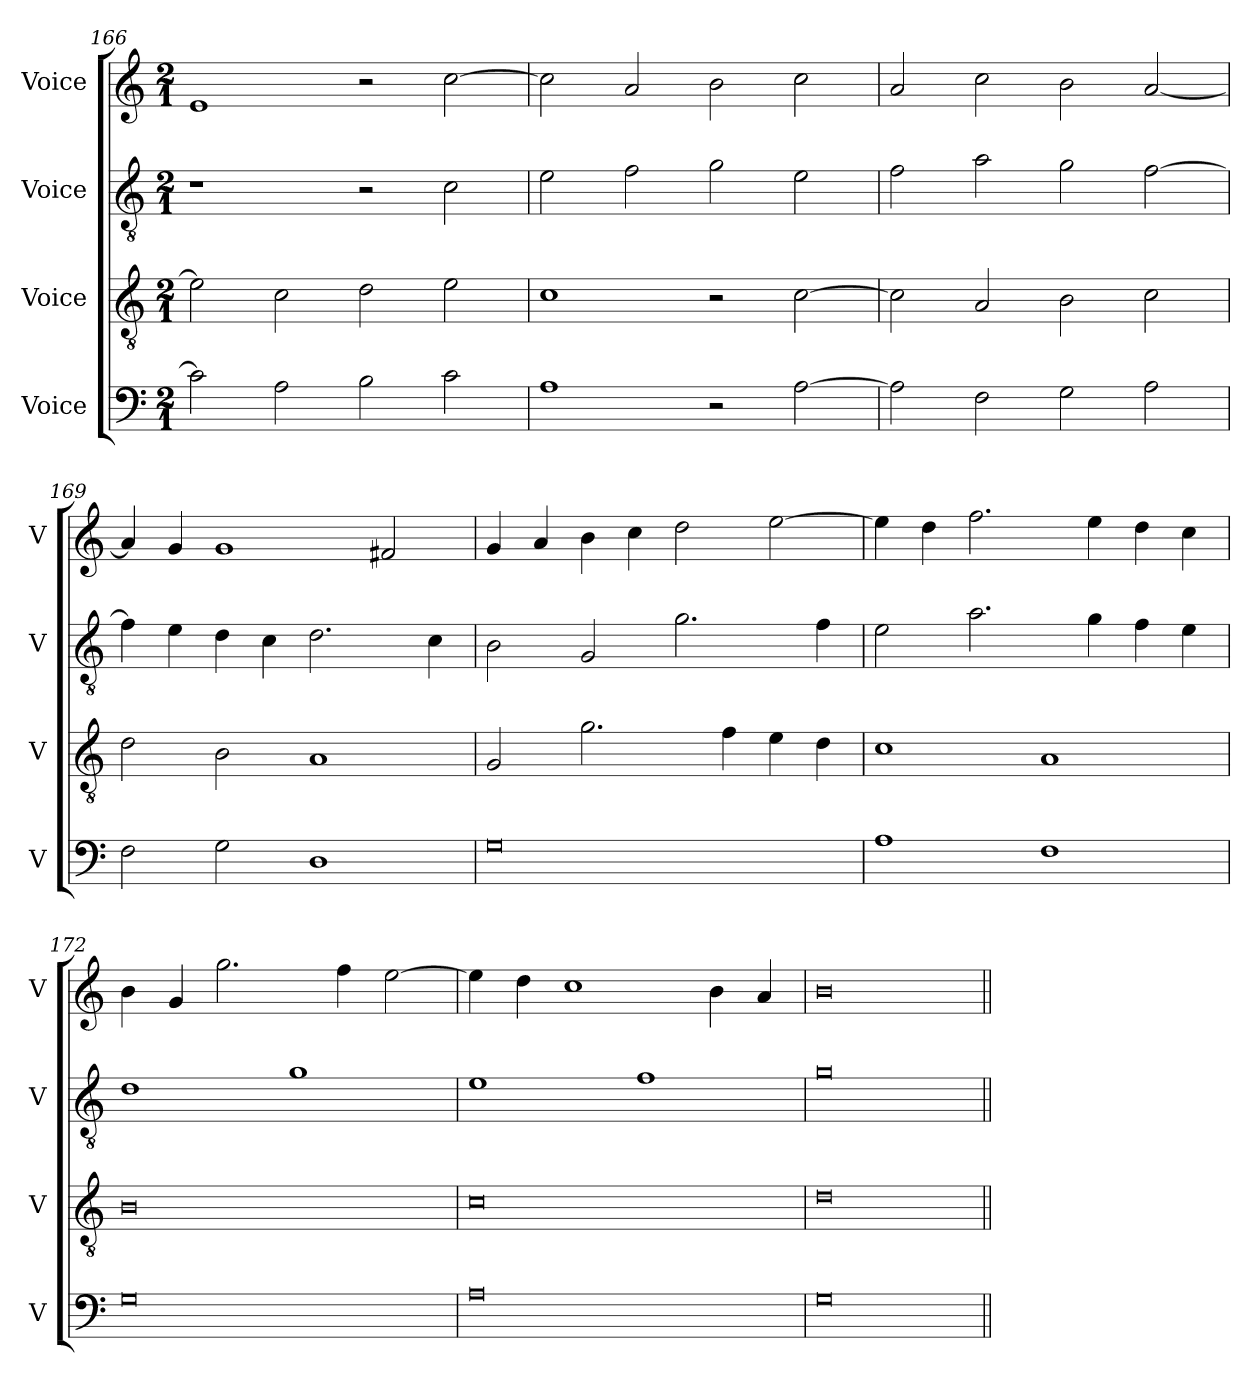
**kern	**kern	**kern	**kern
*part4	*part3	*part2	*part1
*staff4	*staff3	*staff2	*staff1
*I"Voice	*I"Voice	*I"Voice	*I"Voice
*I'V	*I'V	*I'V	*I'V
*clefF4	*clefGv2	*clefGv2	*clefG2
*k[]	*k[]	*k[]	*k[]
*M2/1	*M2/1	*M2/1	*M2/1
=166	=166	=166	=166
2c\]	2e\]	1r	1e
2A\	2c\	.	.
2B\	2d\	2r	2r
2c\	2e\	2c\	[2cc\
=167	=167	=167	=167
1A	1c	2e\	2cc\]
.	.	2f\	2a/
2r	2r	2g\	2b\
[2A\	[2c\	2e\	2cc\
=168	=168	=168	=168
2A\]	2c\]	2f\	2a/
2F\	2A/	2a\	2cc\
2G\	2B\	2g\	2b\
2A\	2c\	[2f\	[2a/
!!LO:LB:g=z
=169	=169	=169	=169
2F\	2d\	4f\]	4a/]
.	.	4e\	4g/
2G\	2B\	4d\	1g
.	.	4c\	.
1D	1A	2.d\	.
.	.	.	2f#X/
.	.	4c\	.
=170	=170	=170	=170
0G	2G/	2B\	4g/
.	.	.	4a/
.	2.g\	2G/	4b\
.	.	.	4cc\
.	.	2.g\	2dd\
.	4f\	.	.
.	4e\	.	[2ee\
.	4d\	4f\	.
=171	=171	=171	=171
1A	1c	2e\	4ee\]
.	.	.	4dd\
.	.	2.a\	2.ff\
1F	1A	.	.
.	.	4g\	4ee\
.	.	4f\	4dd\
.	.	4e\	4cc\
!!LO:LB:g=z
=172	=172	=172	=172
0G	0B	1d	4b\
.	.	.	4g/
.	.	.	2.gg\
.	.	1g	.
.	.	.	4ff\
.	.	.	[2ee\
=173	=173	=173	=173
0A	0c	1e	4ee\]
.	.	.	4dd\
.	.	.	1cc
.	.	1f	.
.	.	.	4b\
.	.	.	4a/
=174	=174	=174	=174
0G	0d	0g	0b
=||	=||	=||	=||
*-	*-	*-	*-
